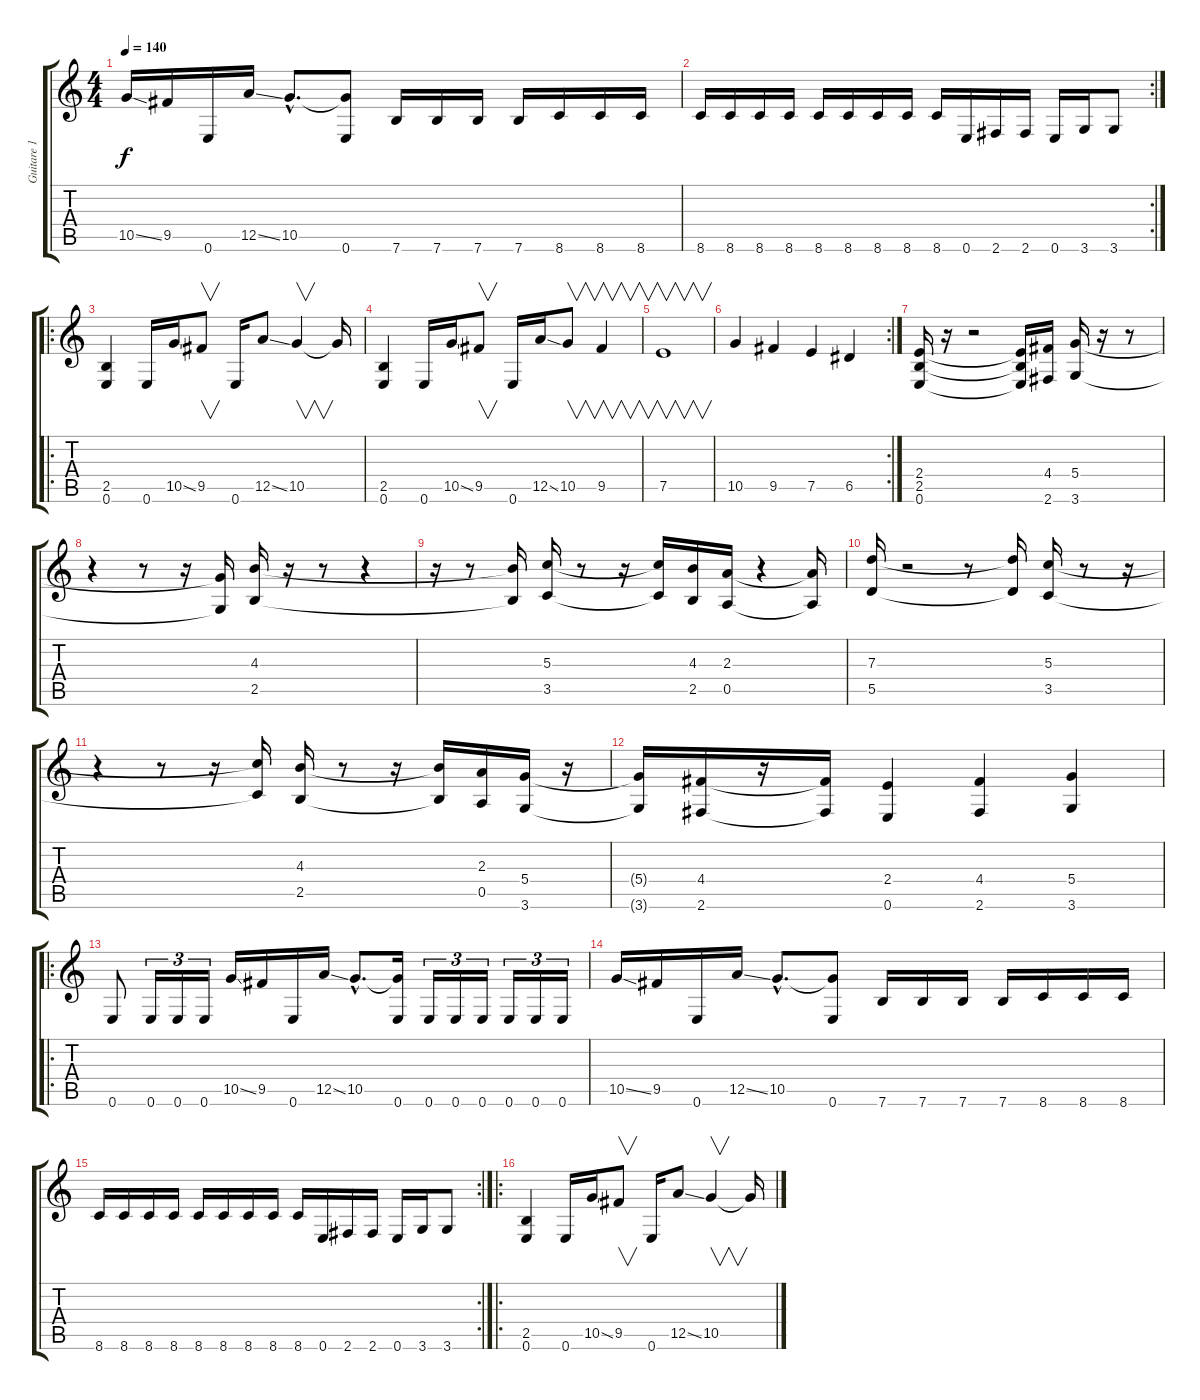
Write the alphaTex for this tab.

\track ("Guitare 1" "Guitare 1") {instrument overdrivenguitar}
\staff {score tabs}
\tuning (E4 B3 G3 D3 A2 E2) {hide}
\ts (4 4)
\tempo 140
\clef g2
\ks c
10.5{ss}.16{dy f} 9.5.16 0.6.16 12.5{ss}.16 10.5{hac}.8{d} (10.5{t} 0.6).8 7.6.16 7.6.16 7.6.16 7.6.16 8.6.16 8.6.16 8.6.16 |
\rc 2
8.6.16 8.6.16 8.6.16 8.6.16 8.6.16 8.6.16 8.6.16 8.6.16 8.6.16 0.6.16 2.6.16 2.6.16 0.6.16 3.6.16 3.6.8 |
\ro
(2.5 0.6).4 0.6.16 10.5{ss}.16 9.5.8{v} 0.6.16 12.5{ss}.8 10.5.4{v} 10.5{t}.16 |
(2.5 0.6).4 0.6.16 10.5{ss}.16 9.5.8{v} 0.6.16 12.5{ss}.16 10.5.8{v} 9.5.4{v} |
7.5.1{v} |
\rc 2
10.5.4 9.5.4 7.5.4 6.5.4 |
(2.4 2.5 0.6).16 r.16 r.2 (2.4{t} 2.5{t} 0.6{t}).16 (4.4 2.6).16 (5.4 3.6).16 r.16 r.8 |
r.4 r.8 r.16 (5.4{t} 3.6{t}).16 (4.3 2.5).16 r.16 r.8 r.4 |
r.16 r.8 (4.3{t} 2.5{t}).16 (5.3 3.5).16 r.8 r.16 (5.3{t} 3.5{t}).16 (4.3 2.5).16 (2.3 0.5).16 r.4 (2.3{t} 0.5{t}).16 |
(7.3 5.5).16 r.2 r.8 (7.3{t} 5.5{t}).16 (5.3 3.5).16 r.8 r.16 |
r.4 r.8 r.16 (5.3{t} 3.5{t}).16 (4.3 2.5).16 r.8 r.16 (4.3{t} 2.5{t}).16 (2.3 0.5).16 (5.4 3.6).16 r.16 |
(5.4{t} 3.6{t}).16 (4.4 2.6).16 r.16 (4.4{t} 2.6{t}).16 (2.4 0.6).4 (4.4 2.6).4 (5.4 3.6).4 |
\ro
0.6.8 0.6.16{tu (3 2)} 0.6.16{tu (3 2)} 0.6.16{tu (3 2)} 10.5{ss}.16 9.5.16 0.6.16 12.5{ss}.16 10.5{hac}.8{d} (10.5{t} 0.6).16 0.6.16{tu (3 2)} 0.6.16{tu (3 2)} 0.6.16{tu (3 2)} 0.6.16{tu (3 2)} 0.6.16{tu (3 2)} 0.6.16{tu (3 2)} |
10.5{ss}.16 9.5.16 0.6.16 12.5{ss}.16 10.5{hac}.8{d} (10.5{t} 0.6).8 7.6.16 7.6.16 7.6.16 7.6.16 8.6.16 8.6.16 8.6.16 |
\rc 2
8.6.16 8.6.16 8.6.16 8.6.16 8.6.16 8.6.16 8.6.16 8.6.16 8.6.16 0.6.16 2.6.16 2.6.16 0.6.16 3.6.16 3.6.8 |
\ro
(2.5 0.6).4 0.6.16 10.5{ss}.16 9.5.8{v} 0.6.16 12.5{ss}.8 10.5.4{v} 10.5{t}.16
